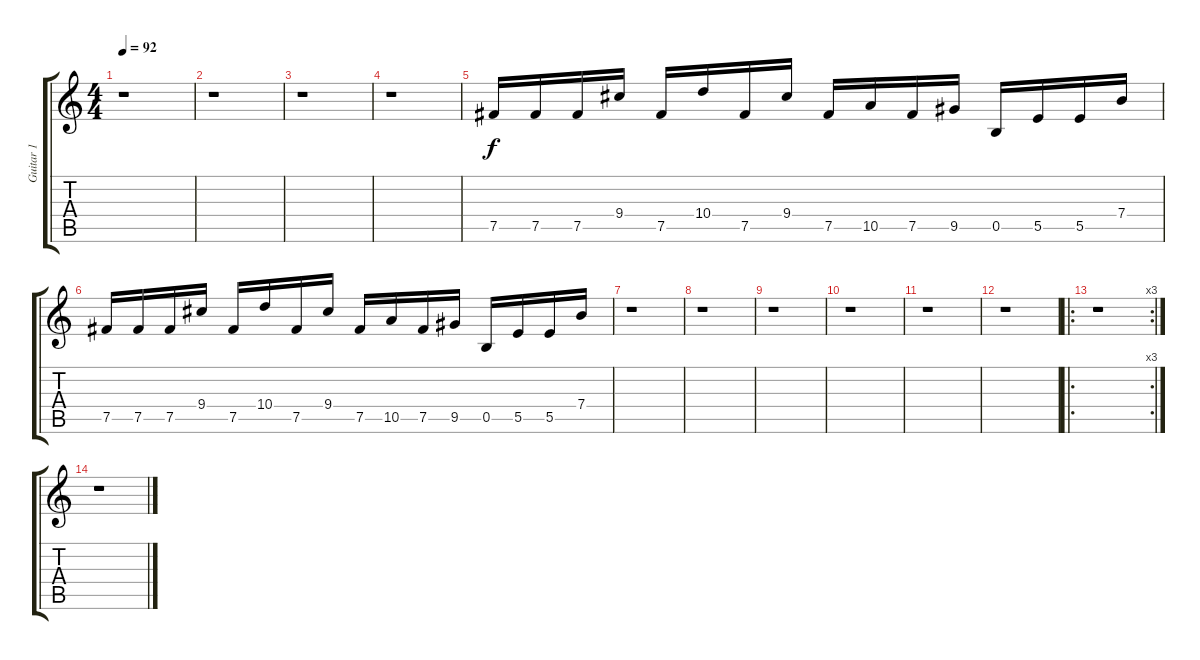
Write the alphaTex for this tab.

\track ("Guitar 1" "Guitar 1") {instrument distortionguitar}
\staff {score tabs}
\tuning (E4 B3 Ab3 E3 B2 E2) {hide}
\ts (4 4)
\tempo 92
\clef g2
\ks c
r.1{dy f} |
r.1 |
r.1 |
r.1 |
7.5.16 7.5.16 7.5.16 9.4.16 7.5.16 10.4.16 7.5.16 9.4.16 7.5.16 10.5.16 7.5.16 9.5.16 0.5.16 5.5.16 5.5.16 7.4.16 |
7.5.16 7.5.16 7.5.16 9.4.16 7.5.16 10.4.16 7.5.16 9.4.16 7.5.16 10.5.16 7.5.16 9.5.16 0.5.16 5.5.16 5.5.16 7.4.16 |
r.1 |
r.1 |
r.1 |
r.1 |
r.1 |
r.1 |
\ro
\rc 3
r.1 |
r.1
